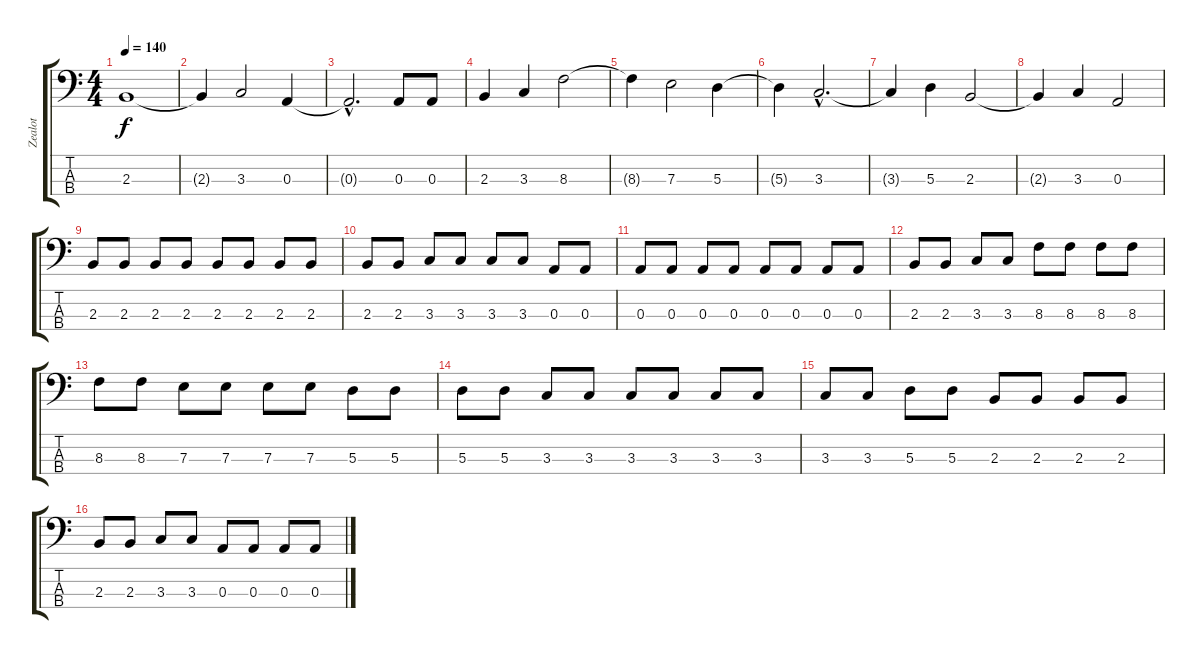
\track ("Zealot" "Zealot") {instrument electricbasspick}
\staff {score tabs}
\tuning (G2 D2 A1 E1) {hide}
\ts (4 4)
\tempo 140
\clef f4
\ks c
2.3.1{dy f instrument electricbasspick} |
2.3{t}.4 3.3.2 0.3.4 |
0.3{hac t}.2{d} 0.3.8 0.3.8 |
2.3.4 3.3.4 8.3.2 |
8.3{t}.4 7.3.2 5.3.4 |
5.3{t}.4 3.3{hac}.2{d} |
3.3{t}.4 5.3.4 2.3.2 |
2.3{t}.4 3.3.4 0.3.2 |
2.3.8 2.3.8 2.3.8 2.3.8 2.3.8 2.3.8 2.3.8 2.3.8 |
2.3.8 2.3.8 3.3.8 3.3.8 3.3.8 3.3.8 0.3.8 0.3.8 |
0.3.8 0.3.8 0.3.8 0.3.8 0.3.8 0.3.8 0.3.8 0.3.8 |
2.3.8 2.3.8 3.3.8 3.3.8 8.3.8 8.3.8 8.3.8 8.3.8 |
8.3.8 8.3.8 7.3.8 7.3.8 7.3.8 7.3.8 5.3.8 5.3.8 |
5.3.8 5.3.8 3.3.8 3.3.8 3.3.8 3.3.8 3.3.8 3.3.8 |
3.3.8 3.3.8 5.3.8 5.3.8 2.3.8 2.3.8 2.3.8 2.3.8 |
2.3.8 2.3.8 3.3.8 3.3.8 0.3.8 0.3.8 0.3.8 0.3.8
